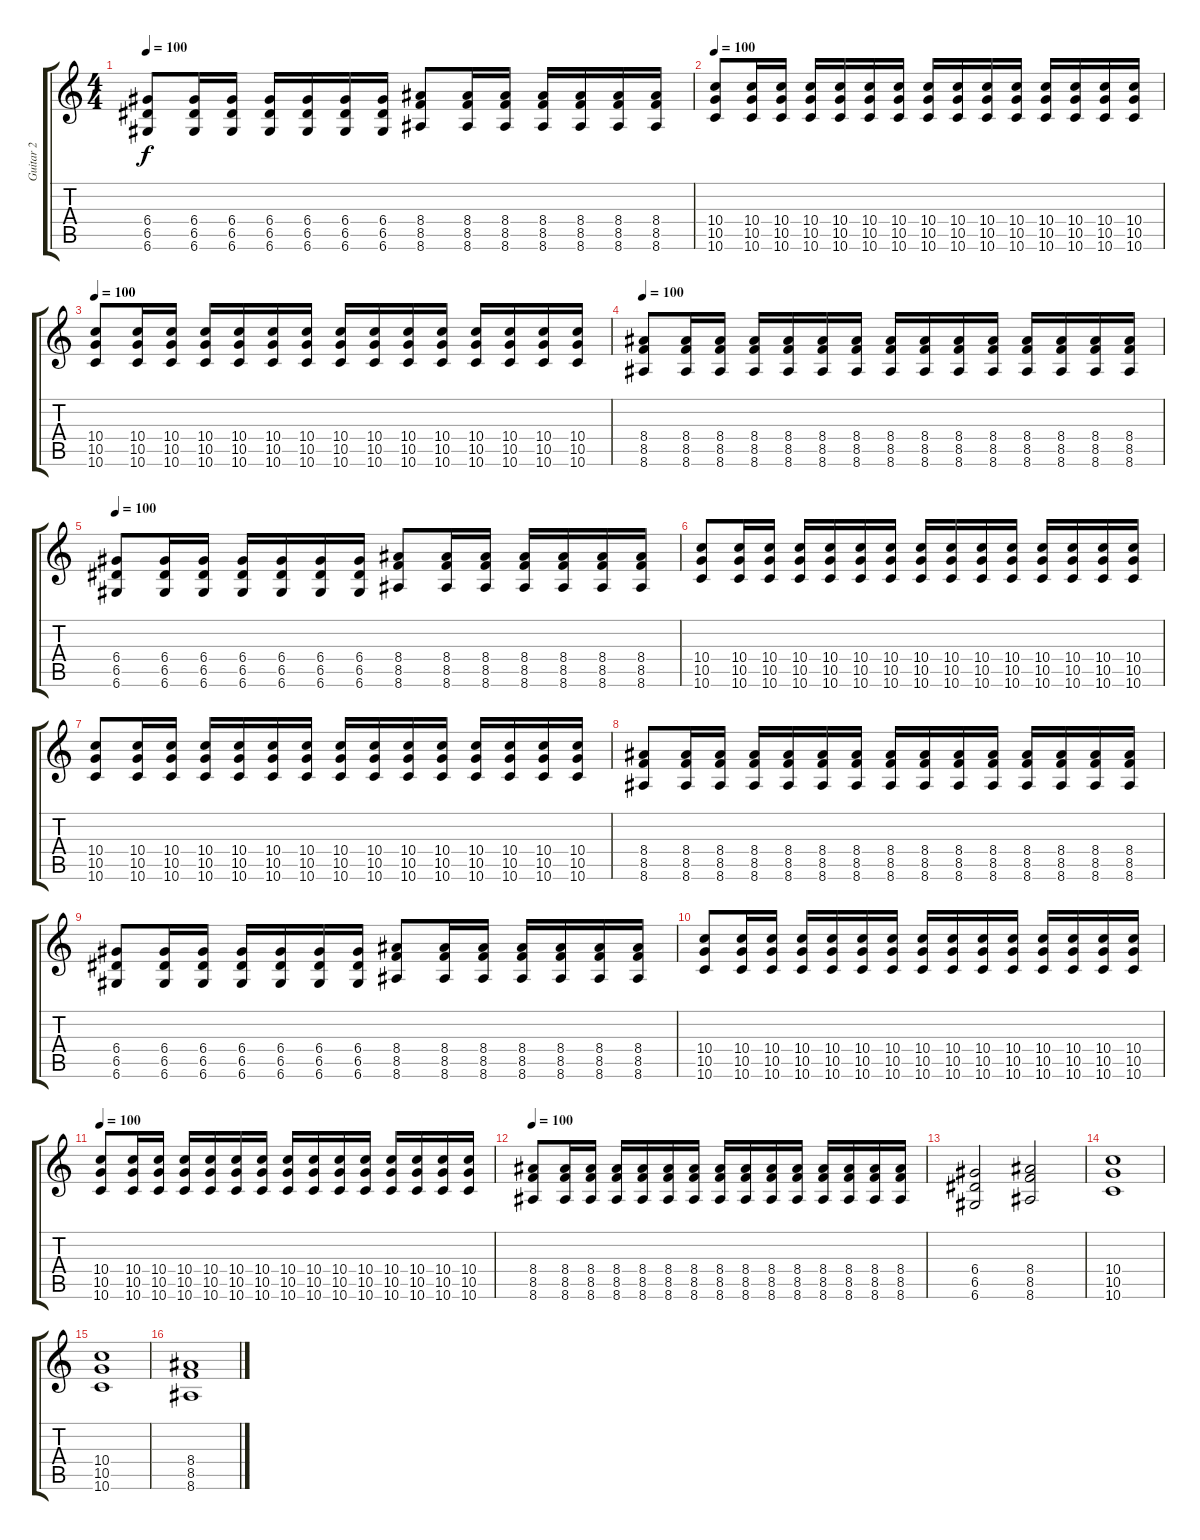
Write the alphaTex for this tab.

\track ("Guitar 2" "Guitar 2") {instrument distortionguitar}
\staff {score tabs}
\tuning (E4 B3 G3 D3 A2 D2) {hide}
\ts (4 4)
\tempo 100
\clef g2
\ks c
(6.4 6.5 6.6).8{dy f} (6.4 6.5 6.6).16 (6.4 6.5 6.6).16 (6.4 6.5 6.6).16 (6.4 6.5 6.6).16 (6.4 6.5 6.6).16 (6.4 6.5 6.6).16 (8.4 8.5 8.6).8 (8.4 8.5 8.6).16 (8.4 8.5 8.6).16 (8.4 8.5 8.6).16 (8.4 8.5 8.6).16 (8.4 8.5 8.6).16 (8.4 8.5 8.6).16 |
\tempo 100
(10.4 10.5 10.6).8 (10.4 10.5 10.6).16 (10.4 10.5 10.6).16 (10.4 10.5 10.6).16 (10.4 10.5 10.6).16 (10.4 10.5 10.6).16 (10.4 10.5 10.6).16 (10.4 10.5 10.6).16 (10.4 10.5 10.6).16 (10.4 10.5 10.6).16 (10.4 10.5 10.6).16 (10.4 10.5 10.6).16 (10.4 10.5 10.6).16 (10.4 10.5 10.6).16 (10.4 10.5 10.6).16 |
\tempo 100
(10.4 10.5 10.6).8 (10.4 10.5 10.6).16 (10.4 10.5 10.6).16 (10.4 10.5 10.6).16 (10.4 10.5 10.6).16 (10.4 10.5 10.6).16 (10.4 10.5 10.6).16 (10.4 10.5 10.6).16 (10.4 10.5 10.6).16 (10.4 10.5 10.6).16 (10.4 10.5 10.6).16 (10.4 10.5 10.6).16 (10.4 10.5 10.6).16 (10.4 10.5 10.6).16 (10.4 10.5 10.6).16 |
\tempo 100
(8.4 8.5 8.6).8 (8.4 8.5 8.6).16 (8.4 8.5 8.6).16 (8.4 8.5 8.6).16 (8.4 8.5 8.6).16 (8.4 8.5 8.6).16 (8.4 8.5 8.6).16 (8.4 8.5 8.6).16 (8.4 8.5 8.6).16 (8.4 8.5 8.6).16 (8.4 8.5 8.6).16 (8.4 8.5 8.6).16 (8.4 8.5 8.6).16 (8.4 8.5 8.6).16 (8.4 8.5 8.6).16 |
\tempo 100
(6.4 6.5 6.6).8 (6.4 6.5 6.6).16 (6.4 6.5 6.6).16 (6.4 6.5 6.6).16 (6.4 6.5 6.6).16 (6.4 6.5 6.6).16 (6.4 6.5 6.6).16 (8.4 8.5 8.6).8 (8.4 8.5 8.6).16 (8.4 8.5 8.6).16 (8.4 8.5 8.6).16 (8.4 8.5 8.6).16 (8.4 8.5 8.6).16 (8.4 8.5 8.6).16 |
(10.4 10.5 10.6).8 (10.4 10.5 10.6).16 (10.4 10.5 10.6).16 (10.4 10.5 10.6).16 (10.4 10.5 10.6).16 (10.4 10.5 10.6).16 (10.4 10.5 10.6).16 (10.4 10.5 10.6).16 (10.4 10.5 10.6).16 (10.4 10.5 10.6).16 (10.4 10.5 10.6).16 (10.4 10.5 10.6).16 (10.4 10.5 10.6).16 (10.4 10.5 10.6).16 (10.4 10.5 10.6).16 |
(10.4 10.5 10.6).8 (10.4 10.5 10.6).16 (10.4 10.5 10.6).16 (10.4 10.5 10.6).16 (10.4 10.5 10.6).16 (10.4 10.5 10.6).16 (10.4 10.5 10.6).16 (10.4 10.5 10.6).16 (10.4 10.5 10.6).16 (10.4 10.5 10.6).16 (10.4 10.5 10.6).16 (10.4 10.5 10.6).16 (10.4 10.5 10.6).16 (10.4 10.5 10.6).16 (10.4 10.5 10.6).16 |
(8.4 8.5 8.6).8 (8.4 8.5 8.6).16 (8.4 8.5 8.6).16 (8.4 8.5 8.6).16 (8.4 8.5 8.6).16 (8.4 8.5 8.6).16 (8.4 8.5 8.6).16 (8.4 8.5 8.6).16 (8.4 8.5 8.6).16 (8.4 8.5 8.6).16 (8.4 8.5 8.6).16 (8.4 8.5 8.6).16 (8.4 8.5 8.6).16 (8.4 8.5 8.6).16 (8.4 8.5 8.6).16 |
(6.4 6.5 6.6).8 (6.4 6.5 6.6).16 (6.4 6.5 6.6).16 (6.4 6.5 6.6).16 (6.4 6.5 6.6).16 (6.4 6.5 6.6).16 (6.4 6.5 6.6).16 (8.4 8.5 8.6).8 (8.4 8.5 8.6).16 (8.4 8.5 8.6).16 (8.4 8.5 8.6).16 (8.4 8.5 8.6).16 (8.4 8.5 8.6).16 (8.4 8.5 8.6).16 |
(10.4 10.5 10.6).8 (10.4 10.5 10.6).16 (10.4 10.5 10.6).16 (10.4 10.5 10.6).16 (10.4 10.5 10.6).16 (10.4 10.5 10.6).16 (10.4 10.5 10.6).16 (10.4 10.5 10.6).16 (10.4 10.5 10.6).16 (10.4 10.5 10.6).16 (10.4 10.5 10.6).16 (10.4 10.5 10.6).16 (10.4 10.5 10.6).16 (10.4 10.5 10.6).16 (10.4 10.5 10.6).16 |
\tempo 100
(10.4 10.5 10.6).8 (10.4 10.5 10.6).16 (10.4 10.5 10.6).16 (10.4 10.5 10.6).16 (10.4 10.5 10.6).16 (10.4 10.5 10.6).16 (10.4 10.5 10.6).16 (10.4 10.5 10.6).16 (10.4 10.5 10.6).16 (10.4 10.5 10.6).16 (10.4 10.5 10.6).16 (10.4 10.5 10.6).16 (10.4 10.5 10.6).16 (10.4 10.5 10.6).16 (10.4 10.5 10.6).16 |
\tempo 100
(8.4 8.5 8.6).8 (8.4 8.5 8.6).16 (8.4 8.5 8.6).16 (8.4 8.5 8.6).16 (8.4 8.5 8.6).16 (8.4 8.5 8.6).16 (8.4 8.5 8.6).16 (8.4 8.5 8.6).16 (8.4 8.5 8.6).16 (8.4 8.5 8.6).16 (8.4 8.5 8.6).16 (8.4 8.5 8.6).16 (8.4 8.5 8.6).16 (8.4 8.5 8.6).16 (8.4 8.5 8.6).16 |
(6.4 6.5 6.6).2 (8.4 8.5 8.6).2 |
(10.4 10.5 10.6).1 |
(10.4 10.5 10.6).1 |
(8.4 8.5 8.6).1
